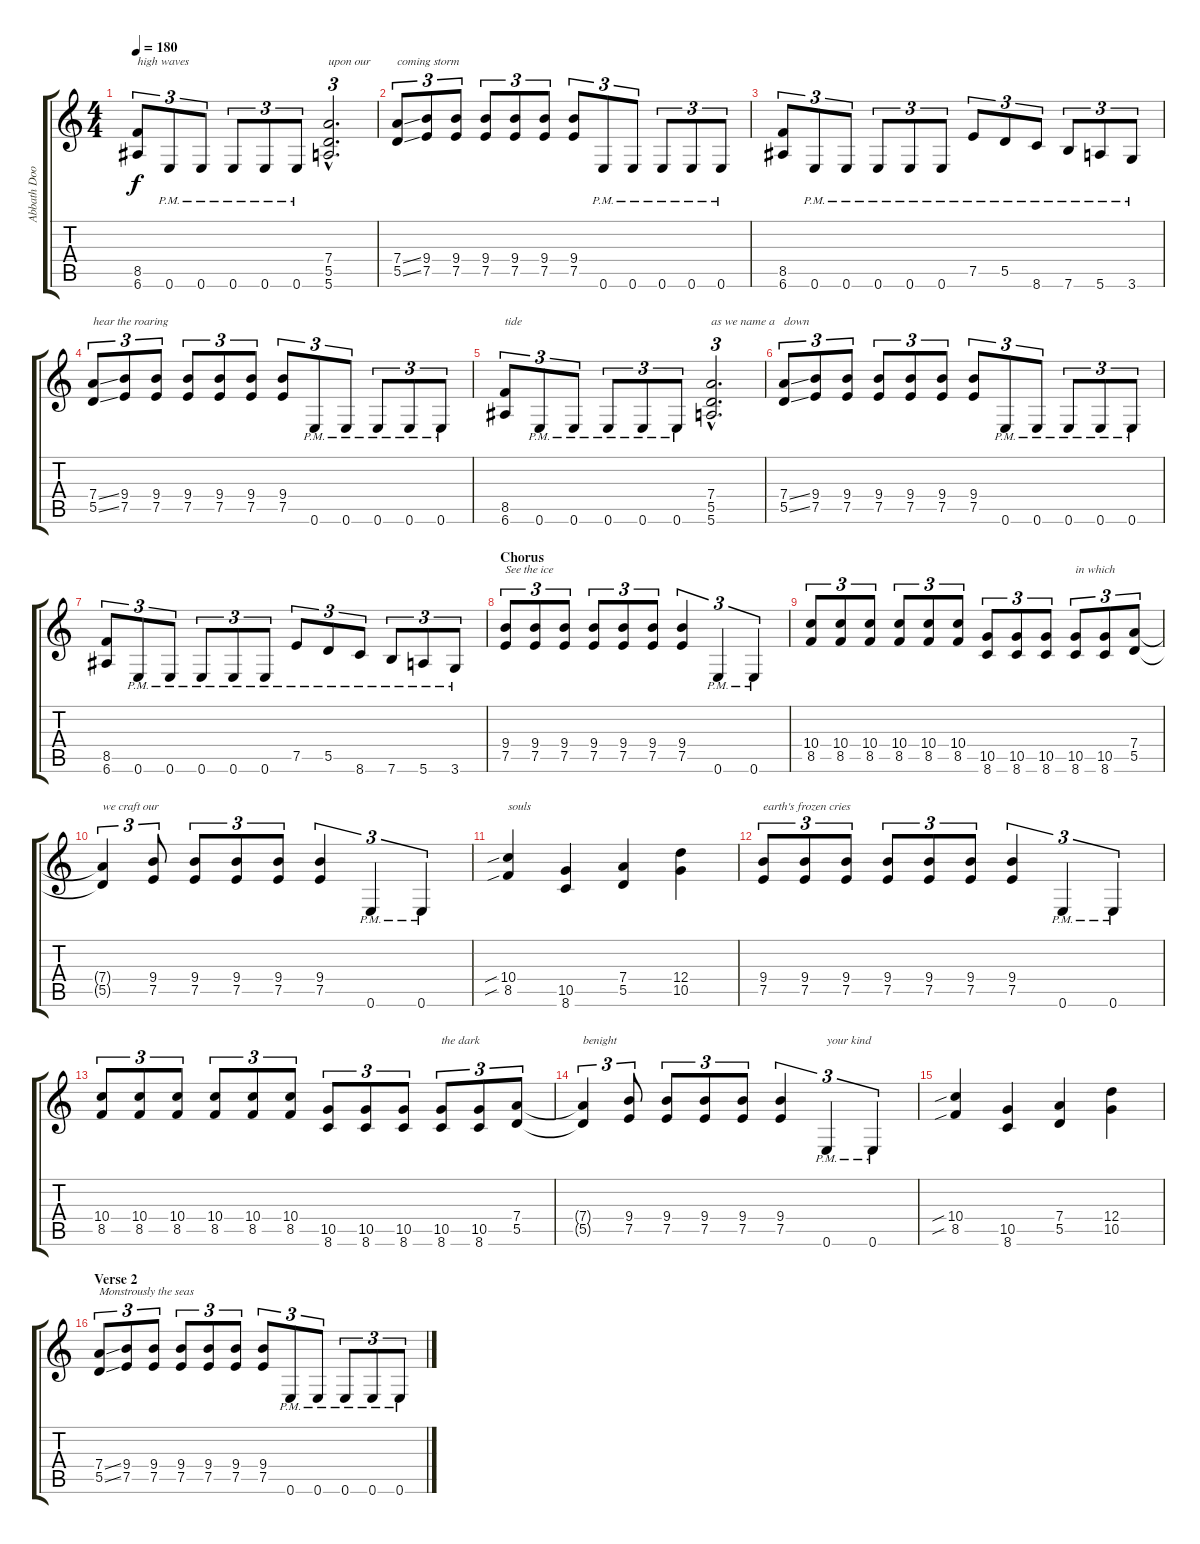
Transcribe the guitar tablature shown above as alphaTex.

\track ("Abbath Doom Occulta (Guitar)" "Abbath Doo") {instrument distortionguitar}
\staff {score tabs}
\tuning (E4 B3 G3 D3 A2 E2) {hide}
\ts (4 4)
\tempo 180
\clef g2
\ks c
(8.5 6.6).8{tu (3 2) txt "high waves " dy f} 0.6{pm}.8{tu (3 2)} 0.6{pm}.8{tu (3 2)} 0.6{pm}.8{tu (3 2)} 0.6{pm}.8{tu (3 2)} 0.6{pm}.8{tu (3 2)} (7.4{hac} 5.5{hac} 5.6{hac}).2{d tu (3 2) txt "upon our "} |
(7.4{ss} 5.5{ss}).8{tu (3 2) txt "coming storm"} (9.4 7.5).8{tu (3 2)} (9.4 7.5).8{tu (3 2)} (9.4 7.5).8{tu (3 2)} (9.4 7.5).8{tu (3 2)} (9.4 7.5).8{tu (3 2)} (9.4 7.5).8{tu (3 2)} 0.6{pm}.8{tu (3 2)} 0.6{pm}.8{tu (3 2)} 0.6{pm}.8{tu (3 2)} 0.6{pm}.8{tu (3 2)} 0.6{pm}.8{tu (3 2)} |
(8.5 6.6).8{tu (3 2)} 0.6{pm}.8{tu (3 2)} 0.6{pm}.8{tu (3 2)} 0.6{pm}.8{tu (3 2)} 0.6{pm}.8{tu (3 2)} 0.6{pm}.8{tu (3 2)} 7.5{pm}.8{tu (3 2)} 5.5{pm}.8{tu (3 2)} 8.6{pm}.8{tu (3 2)} 7.6{pm}.8{tu (3 2)} 5.6{pm}.8{tu (3 2)} 3.6{pm}.8{tu (3 2)} |
(7.4{ss} 5.5{ss}).8{tu (3 2) txt "hear the roaring "} (9.4 7.5).8{tu (3 2)} (9.4 7.5).8{tu (3 2)} (9.4 7.5).8{tu (3 2)} (9.4 7.5).8{tu (3 2)} (9.4 7.5).8{tu (3 2)} (9.4 7.5).8{tu (3 2)} 0.6{pm}.8{tu (3 2)} 0.6{pm}.8{tu (3 2)} 0.6{pm}.8{tu (3 2)} 0.6{pm}.8{tu (3 2)} 0.6{pm}.8{tu (3 2)} |
(8.5 6.6).8{tu (3 2) txt "tide"} 0.6{pm}.8{tu (3 2)} 0.6{pm}.8{tu (3 2)} 0.6{pm}.8{tu (3 2)} 0.6{pm}.8{tu (3 2)} 0.6{pm}.8{tu (3 2)} (7.4{hac} 5.5{hac} 5.6{hac}).2{d tu (3 2) txt "as we name a"} |
(7.4{ss} 5.5{ss}).8{tu (3 2) txt "down"} (9.4 7.5).8{tu (3 2)} (9.4 7.5).8{tu (3 2)} (9.4 7.5).8{tu (3 2)} (9.4 7.5).8{tu (3 2)} (9.4 7.5).8{tu (3 2)} (9.4 7.5).8{tu (3 2)} 0.6{pm}.8{tu (3 2)} 0.6{pm}.8{tu (3 2)} 0.6{pm}.8{tu (3 2)} 0.6{pm}.8{tu (3 2)} 0.6{pm}.8{tu (3 2)} |
(8.5 6.6).8{tu (3 2)} 0.6{pm}.8{tu (3 2)} 0.6{pm}.8{tu (3 2)} 0.6{pm}.8{tu (3 2)} 0.6{pm}.8{tu (3 2)} 0.6{pm}.8{tu (3 2)} 7.5{pm}.8{tu (3 2)} 5.5{pm}.8{tu (3 2)} 8.6{pm}.8{tu (3 2)} 7.6{pm}.8{tu (3 2)} 5.6{pm}.8{tu (3 2)} 3.6{pm}.8{tu (3 2)} |
\section ("" "Chorus")
(9.4 7.5).8{tu (3 2) txt "See the ice "} (9.4 7.5).8{tu (3 2)} (9.4 7.5).8{tu (3 2)} (9.4 7.5).8{tu (3 2)} (9.4 7.5).8{tu (3 2)} (9.4 7.5).8{tu (3 2)} (9.4 7.5).4{tu (3 2)} 0.6{pm}.4{tu (3 2)} 0.6{pm}.4{tu (3 2)} |
(10.4 8.5).8{tu (3 2)} (10.4 8.5).8{tu (3 2)} (10.4 8.5).8{tu (3 2)} (10.4 8.5).8{tu (3 2)} (10.4 8.5).8{tu (3 2)} (10.4 8.5).8{tu (3 2)} (10.5 8.6).8{tu (3 2)} (10.5 8.6).8{tu (3 2)} (10.5 8.6).8{tu (3 2)} (10.5 8.6).8{tu (3 2) txt "in which "} (10.5 8.6).8{tu (3 2)} (7.4 5.5).8{tu (3 2)} |
(7.4{t} 5.5{t}).4{tu (3 2) txt "we craft our"} (9.4 7.5).8{tu (3 2)} (9.4 7.5).8{tu (3 2)} (9.4 7.5).8{tu (3 2)} (9.4 7.5).8{tu (3 2)} (9.4 7.5).4{tu (3 2)} 0.6{pm}.4{tu (3 2)} 0.6{pm}.4{tu (3 2)} |
(10.4{sib} 8.5{sib}).4{txt "souls"} (10.5 8.6).4 (7.4 5.5).4 (12.4 10.5).4 |
(9.4 7.5).8{tu (3 2) txt "earth's frozen cries "} (9.4 7.5).8{tu (3 2)} (9.4 7.5).8{tu (3 2)} (9.4 7.5).8{tu (3 2)} (9.4 7.5).8{tu (3 2)} (9.4 7.5).8{tu (3 2)} (9.4 7.5).4{tu (3 2)} 0.6{pm}.4{tu (3 2)} 0.6{pm}.4{tu (3 2)} |
(10.4 8.5).8{tu (3 2)} (10.4 8.5).8{tu (3 2)} (10.4 8.5).8{tu (3 2)} (10.4 8.5).8{tu (3 2)} (10.4 8.5).8{tu (3 2)} (10.4 8.5).8{tu (3 2)} (10.5 8.6).8{tu (3 2)} (10.5 8.6).8{tu (3 2)} (10.5 8.6).8{tu (3 2)} (10.5 8.6).8{tu (3 2) txt "the dark "} (10.5 8.6).8{tu (3 2)} (7.4 5.5).8{tu (3 2)} |
(7.4{t} 5.5{t}).4{tu (3 2) txt "benight"} (9.4 7.5).8{tu (3 2)} (9.4 7.5).8{tu (3 2)} (9.4 7.5).8{tu (3 2)} (9.4 7.5).8{tu (3 2)} (9.4 7.5).4{tu (3 2)} 0.6{pm}.4{tu (3 2) txt "your kind"} 0.6{pm}.4{tu (3 2)} |
(10.4{sib} 8.5{sib}).4 (10.5 8.6).4 (7.4 5.5).4 (12.4 10.5).4 |
\section ("" "Verse 2")
(7.4{ss} 5.5{ss}).8{tu (3 2) txt "Monstrously the seas "} (9.4 7.5).8{tu (3 2)} (9.4 7.5).8{tu (3 2)} (9.4 7.5).8{tu (3 2)} (9.4 7.5).8{tu (3 2)} (9.4 7.5).8{tu (3 2)} (9.4 7.5).8{tu (3 2)} 0.6{pm}.8{tu (3 2)} 0.6{pm}.8{tu (3 2)} 0.6{pm}.8{tu (3 2)} 0.6{pm}.8{tu (3 2)} 0.6{pm}.8{tu (3 2)}
